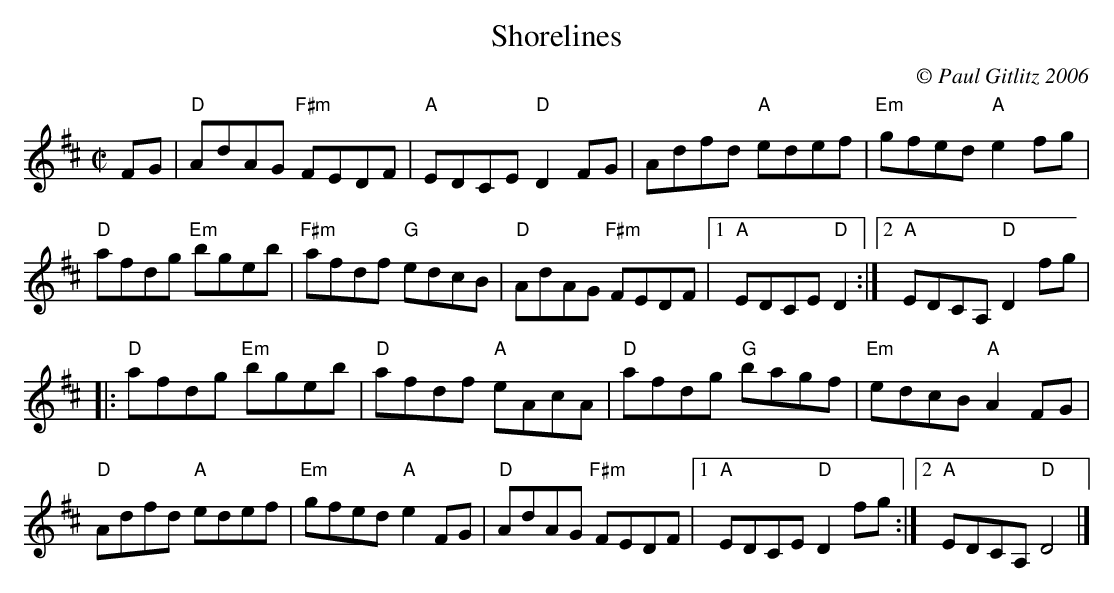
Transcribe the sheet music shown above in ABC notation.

X:1
T:Shorelines
M:C|
L:1/8
C:© Paul Gitlitz 2006
K:D
FG|"D"AdAG "F#m"FEDF|"A"EDCE "D"D2FG|Adfd "A"edef|"Em"gfed "A"e2fg|!
"D"afdg "Em"bgeb|"F#m"afdf "G"edcB|"D"AdAG "F#m"FEDF|1 "A"EDCE "D"D2:|2"A" EDCA, "D"D2fg|!
|:"D"afdg "Em"bgeb|"D"afdf "A"eAcA|"D"afdg "G"bagf|"Em"edcB "A"A2FG|!
"D"Adfd "A"edef|"Em"gfed "A"e2FG|"D"AdAG "F#m"FEDF|1"A"EDCE "D"D2fg:|2"A"EDCA, "D"D4|]
